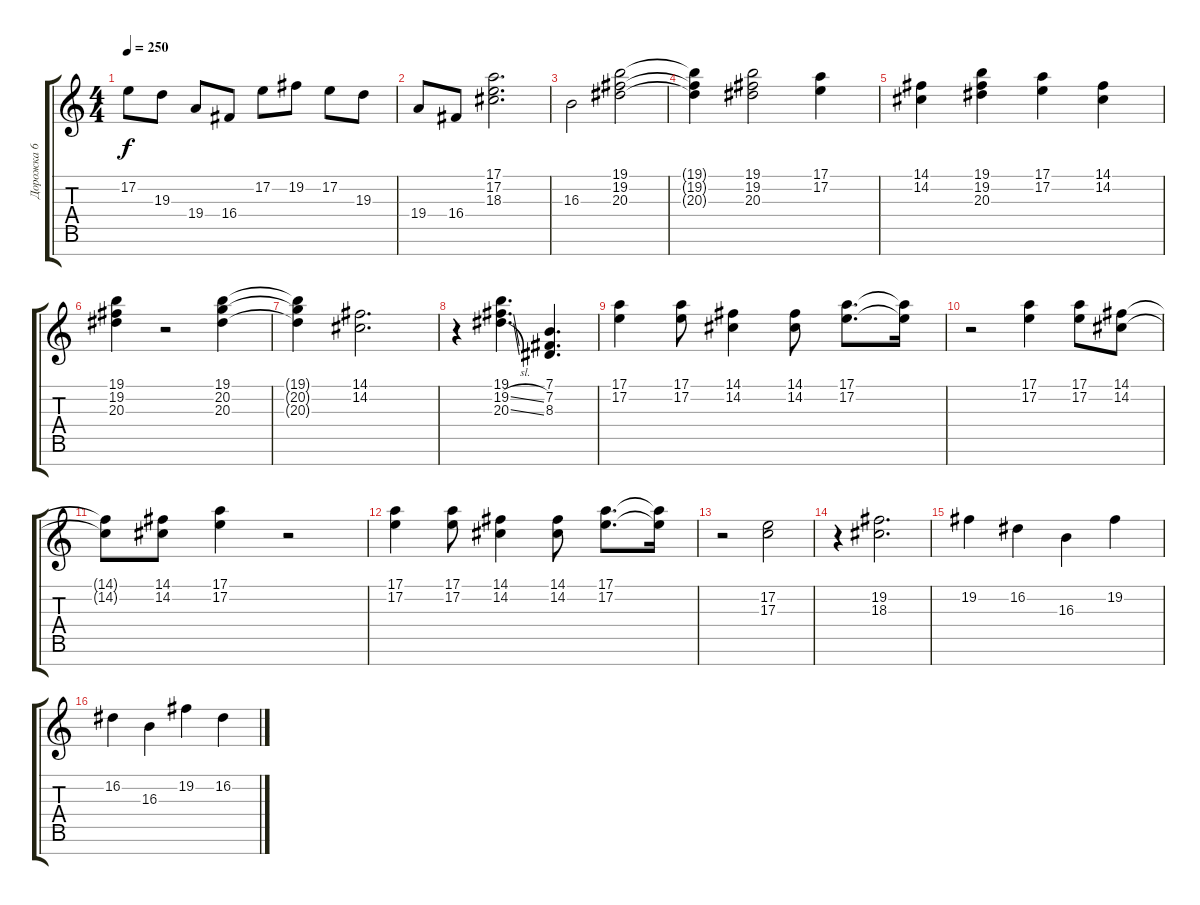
\track ("Дорожка 6" "Дорожка 6") {instrument drawbarorgan}
\staff {score tabs}
\tuning (E4 B3 G3 D3 A2 E2 B1) {hide}
\ts (4 4)
\tempo 250
\clef g2
\ks c
17.2.8{dy f} 19.3.8 19.4.8 16.4.8 17.2.8 19.2.8 17.2.8 19.3.8 |
19.4.8 16.4.8 (17.1 17.2 18.3).2{d} |
16.3.2 (19.1 19.2 20.3).2 |
(19.1{t} 19.2{t} 20.3{t}).4 (19.1 19.2 20.3).2 (17.1 17.2).4 |
(14.1 14.2).4 (19.1 19.2 20.3).4 (17.1 17.2).4 (14.1 14.2).4 |
(19.1 19.2 20.3).4 r.2 (19.1 20.2 20.3).4 |
(19.1{t} 20.2{t} 20.3{t}).4 (14.1 14.2).2{d} |
r.4 (19.1 19.2{sl} 20.3{sl}).4{d} (7.1 7.2 8.3).4{d} |
(17.1 17.2).4 (17.1 17.2).8 (14.1 14.2).4 (14.1 14.2).8 (17.1 17.2).8{d} (17.1{t} 17.2{t}).16 |
r.2 (17.1 17.2).4 (17.1 17.2).8 (14.1 14.2).8 |
(14.1{t} 14.2{t}).8 (14.1 14.2).8 (17.1 17.2).4 r.2 |
(17.1 17.2).4 (17.1 17.2).8 (14.1 14.2).4 (14.1 14.2).8 (17.1 17.2).8{d} (17.1{t} 17.2{t}).16 |
r.2 (17.2 17.3).2 |
r.4 (19.2 18.3).2{d} |
19.2.4 16.2.4 16.3.4 19.2.4 |
16.2.4 16.3.4 19.2.4 16.2.4
